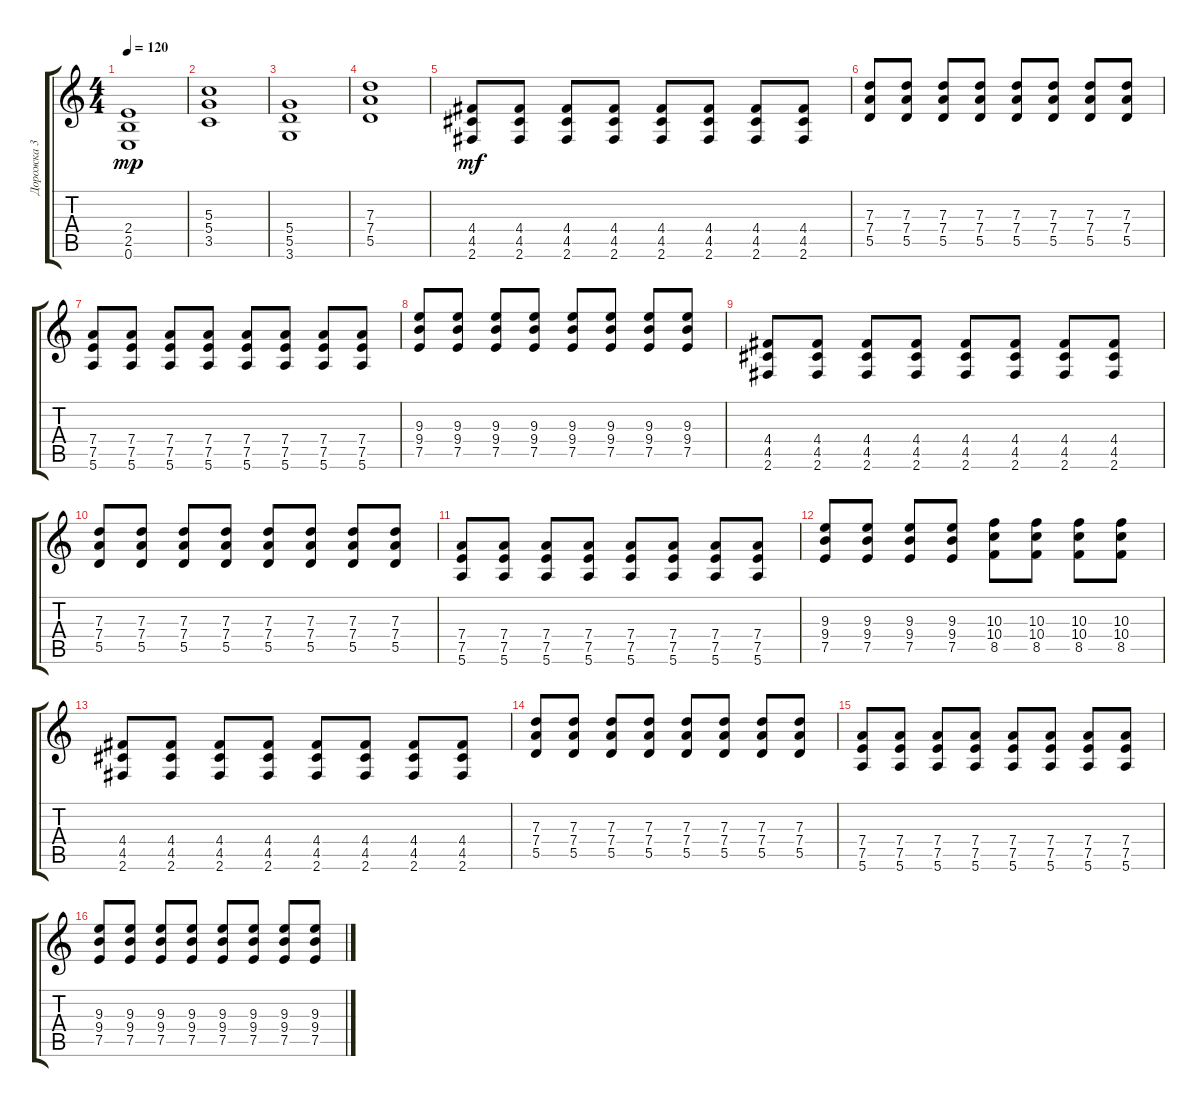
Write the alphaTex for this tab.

\track ("Дорожка 3" "Дорожка 3") {instrument overdrivenguitar}
\staff {score tabs}
\tuning (E4 B3 G3 D3 A2 E2) {hide}
\ts (4 4)
\tempo 120
\clef g2
\ks c
(2.4 2.5 0.6).1{dy mp} |
(5.3 5.4 3.5).1 |
(5.4 5.5 3.6).1 |
(7.3 7.4 5.5).1 |
(4.4 4.5 2.6).8{dy mf} (4.4 4.5 2.6).8 (4.4 4.5 2.6).8 (4.4 4.5 2.6).8 (4.4 4.5 2.6).8 (4.4 4.5 2.6).8 (4.4 4.5 2.6).8 (4.4 4.5 2.6).8 |
(7.3 7.4 5.5).8 (7.3 7.4 5.5).8 (7.3 7.4 5.5).8 (7.3 7.4 5.5).8 (7.3 7.4 5.5).8 (7.3 7.4 5.5).8 (7.3 7.4 5.5).8 (7.3 7.4 5.5).8 |
(7.4 7.5 5.6).8 (7.4 7.5 5.6).8 (7.4 7.5 5.6).8 (7.4 7.5 5.6).8 (7.4 7.5 5.6).8 (7.4 7.5 5.6).8 (7.4 7.5 5.6).8 (7.4 7.5 5.6).8 |
(9.3 9.4 7.5).8 (9.3 9.4 7.5).8 (9.3 9.4 7.5).8 (9.3 9.4 7.5).8 (9.3 9.4 7.5).8 (9.3 9.4 7.5).8 (9.3 9.4 7.5).8 (9.3 9.4 7.5).8 |
(4.4 4.5 2.6).8 (4.4 4.5 2.6).8 (4.4 4.5 2.6).8 (4.4 4.5 2.6).8 (4.4 4.5 2.6).8 (4.4 4.5 2.6).8 (4.4 4.5 2.6).8 (4.4 4.5 2.6).8 |
(7.3 7.4 5.5).8 (7.3 7.4 5.5).8 (7.3 7.4 5.5).8 (7.3 7.4 5.5).8 (7.3 7.4 5.5).8 (7.3 7.4 5.5).8 (7.3 7.4 5.5).8 (7.3 7.4 5.5).8 |
(7.4 7.5 5.6).8 (7.4 7.5 5.6).8 (7.4 7.5 5.6).8 (7.4 7.5 5.6).8 (7.4 7.5 5.6).8 (7.4 7.5 5.6).8 (7.4 7.5 5.6).8 (7.4 7.5 5.6).8 |
(9.3 9.4 7.5).8 (9.3 9.4 7.5).8 (9.3 9.4 7.5).8 (9.3 9.4 7.5).8 (10.3 10.4 8.5).8 (10.3 10.4 8.5).8 (10.3 10.4 8.5).8 (10.3 10.4 8.5).8 |
(4.4 4.5 2.6).8 (4.4 4.5 2.6).8 (4.4 4.5 2.6).8 (4.4 4.5 2.6).8 (4.4 4.5 2.6).8 (4.4 4.5 2.6).8 (4.4 4.5 2.6).8 (4.4 4.5 2.6).8 |
(7.3 7.4 5.5).8 (7.3 7.4 5.5).8 (7.3 7.4 5.5).8 (7.3 7.4 5.5).8 (7.3 7.4 5.5).8 (7.3 7.4 5.5).8 (7.3 7.4 5.5).8 (7.3 7.4 5.5).8 |
(7.4 7.5 5.6).8 (7.4 7.5 5.6).8 (7.4 7.5 5.6).8 (7.4 7.5 5.6).8 (7.4 7.5 5.6).8 (7.4 7.5 5.6).8 (7.4 7.5 5.6).8 (7.4 7.5 5.6).8 |
(9.3 9.4 7.5).8 (9.3 9.4 7.5).8 (9.3 9.4 7.5).8 (9.3 9.4 7.5).8 (9.3 9.4 7.5).8 (9.3 9.4 7.5).8 (9.3 9.4 7.5).8 (9.3 9.4 7.5).8
